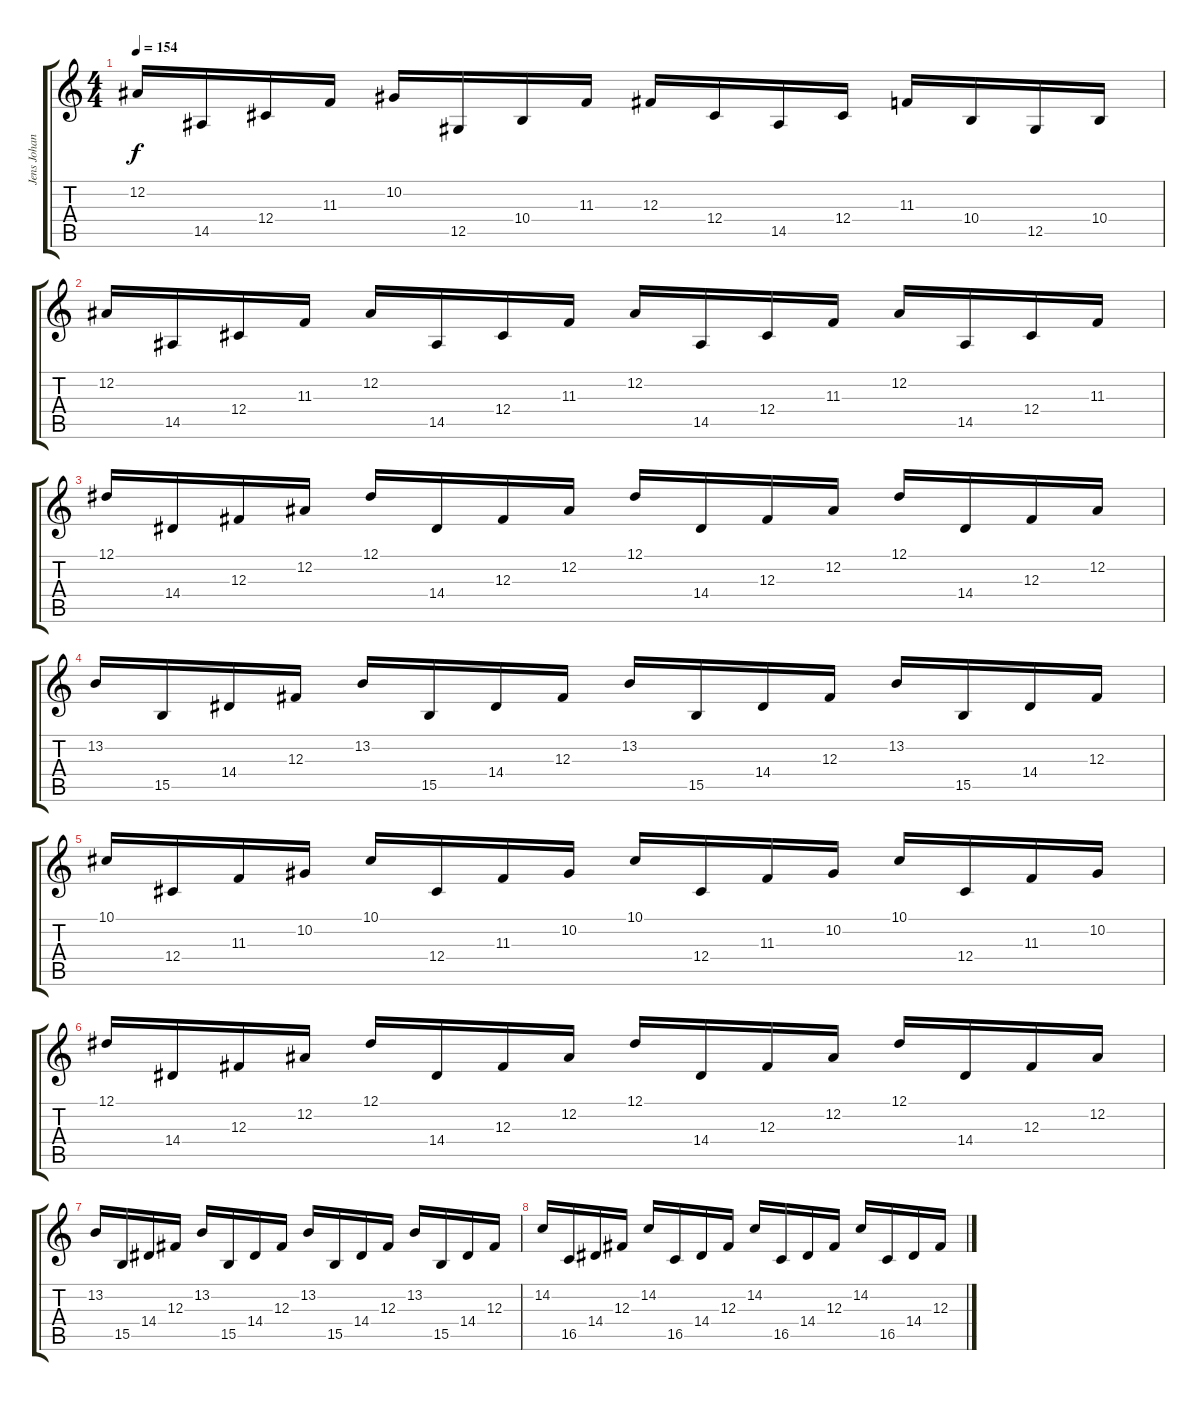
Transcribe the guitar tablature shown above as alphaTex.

\track ("Jens Johansson - Keyboards" "Jens Johan") {instrument harpsichord}
\staff {score tabs}
\tuning (Eb4 Bb3 Gb3 Db3 Ab2 Eb2) {hide}
\ts (4 4)
\tempo 154
\clef g2
\ks c
12.2.16{dy f} 14.5.16 12.4.16 11.3.16 10.2.16 12.5.16 10.4.16 11.3.16 12.3.16 12.4.16 14.5.16 12.4.16 11.3.16 10.4.16 12.5.16 10.4.16 |
12.2.16 14.5.16 12.4.16 11.3.16 12.2.16 14.5.16 12.4.16 11.3.16 12.2.16 14.5.16 12.4.16 11.3.16 12.2.16 14.5.16 12.4.16 11.3.16 |
12.1.16 14.4.16 12.3.16 12.2.16 12.1.16 14.4.16 12.3.16 12.2.16 12.1.16 14.4.16 12.3.16 12.2.16 12.1.16 14.4.16 12.3.16 12.2.16 |
13.2.16 15.5.16 14.4.16 12.3.16 13.2.16 15.5.16 14.4.16 12.3.16 13.2.16 15.5.16 14.4.16 12.3.16 13.2.16 15.5.16 14.4.16 12.3.16 |
10.1.16 12.4.16 11.3.16 10.2.16 10.1.16 12.4.16 11.3.16 10.2.16 10.1.16 12.4.16 11.3.16 10.2.16 10.1.16 12.4.16 11.3.16 10.2.16 |
12.1.16 14.4.16 12.3.16 12.2.16 12.1.16 14.4.16 12.3.16 12.2.16 12.1.16 14.4.16 12.3.16 12.2.16 12.1.16 14.4.16 12.3.16 12.2.16 |
13.2.16 15.5.16 14.4.16 12.3.16 13.2.16 15.5.16 14.4.16 12.3.16 13.2.16 15.5.16 14.4.16 12.3.16 13.2.16 15.5.16 14.4.16 12.3.16 |
14.2.16 16.5.16 14.4.16 12.3.16 14.2.16 16.5.16 14.4.16 12.3.16 14.2.16 16.5.16 14.4.16 12.3.16 14.2.16 16.5.16 14.4.16 12.3.16
